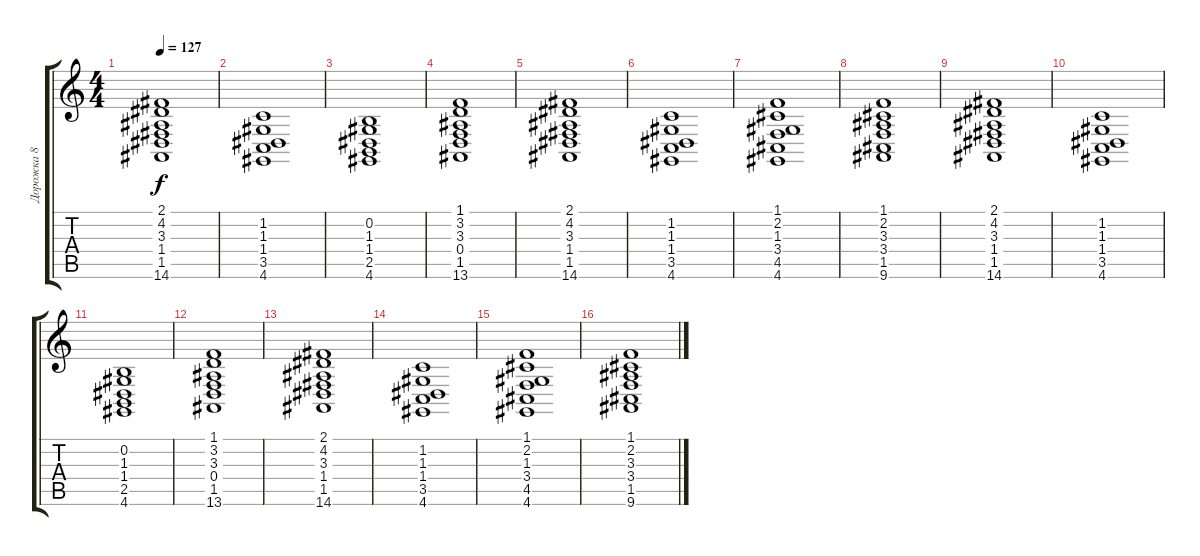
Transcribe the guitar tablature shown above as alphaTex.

\track ("Дорожка 8" "Дорожка 8") {instrument synthstrings2}
\staff {score tabs}
\tuning (E4 B3 G3 D3 A2 E2) {hide}
\ts (4 4)
\tempo 127
\clef g2
\ks c
(2.1 4.2 3.3 1.4 1.5 14.6).1{dy f} |
(1.2 1.3 1.4 3.5 4.6).1 |
(0.2 1.3 1.4 2.5 4.6).1 |
(1.1 3.2 3.3 0.4 1.5 13.6).1 |
(2.1 4.2 3.3 1.4 1.5 14.6).1 |
(1.2 1.3 1.4 3.5 4.6).1 |
(1.1 2.2 1.3 3.4 4.5 4.6).1 |
(1.1 2.2 3.3 3.4 1.5 9.6).1 |
(2.1 4.2 3.3 1.4 1.5 14.6).1 |
(1.2 1.3 1.4 3.5 4.6).1 |
(0.2 1.3 1.4 2.5 4.6).1 |
(1.1 3.2 3.3 0.4 1.5 13.6).1 |
(2.1 4.2 3.3 1.4 1.5 14.6).1 |
(1.2 1.3 1.4 3.5 4.6).1 |
(1.1 2.2 1.3 3.4 4.5 4.6).1 |
(1.1 2.2 3.3 3.4 1.5 9.6).1
